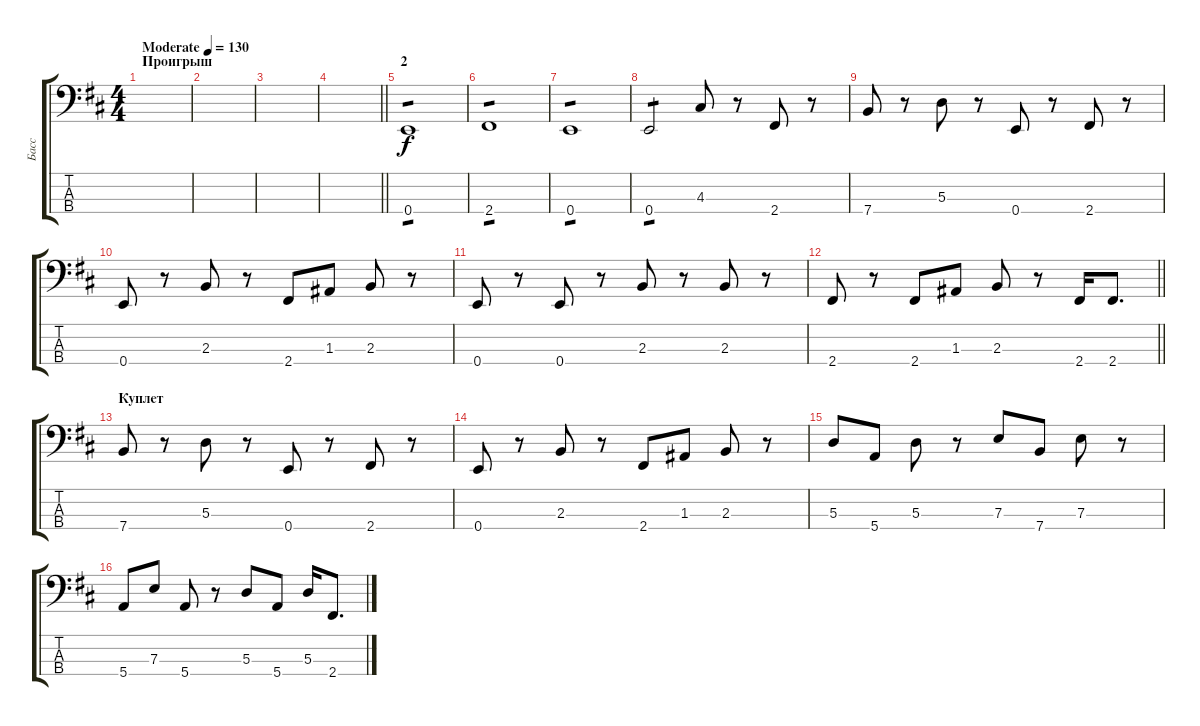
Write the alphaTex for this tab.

\track ("Басс" "Басс") {instrument electricbassfinger}
\staff {score tabs}
\tuning (G2 D2 A1 E1) {hide}
\ts (4 4)
\section ("" "Проигрыш")
\tempo (130 "Moderate")
\clef f4
\ks bminor
|
|
|
\barLineRight lightlight
|
\section ("" "2")
0.4.1{tp 1} |
2.4.1{tp 1} |
0.4.1{tp 1} |
0.4.2{tp 1} 4.3.8 r.8 2.4.8 r.8 |
7.4.8 r.8 5.3.8 r.8 0.4.8 r.8 2.4.8 r.8 |
0.4.8 r.8 2.3.8 r.8 2.4.8 1.3.8 2.3.8 r.8 |
0.4.8 r.8 0.4.8 r.8 2.3.8 r.8 2.3.8 r.8 |
\barLineRight lightlight
2.4.8 r.8 2.4.8 1.3.8 2.3.8 r.8 2.4.16 2.4.8{d} |
\section ("" "Куплет")
7.4.8 r.8 5.3.8 r.8 0.4.8 r.8 2.4.8 r.8 |
0.4.8 r.8 2.3.8 r.8 2.4.8 1.3.8 2.3.8 r.8 |
5.3.8 5.4.8 5.3.8 r.8 7.3.8 7.4.8 7.3.8 r.8 |
5.4.8 7.3.8 5.4.8 r.8 5.3.8 5.4.8 5.3.16 2.4.8{d}
